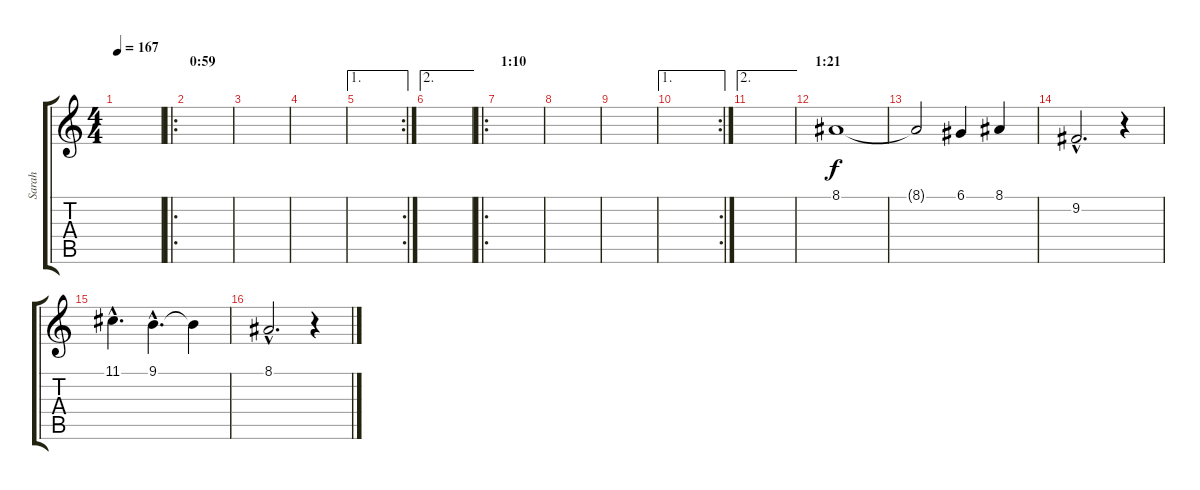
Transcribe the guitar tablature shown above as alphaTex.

\track ("Sarah" "Sarah") {instrument choiraahs}
\staff {score tabs}
\tuning (D4 A3 F3 C3 G2 D2) {hide}
\ts (4 4)
\tempo 167
\clef g2
\ks c
|
\ro
\section ("" "0:59")
|
|
|
\ae 1
\rc 2
|
\ae 2
|
\ro
\section ("" "1:10")
|
|
|
\ae 1
\rc 2
|
\ae 2
|
\section ("" "1:21")
8.1.1 |
8.1{t}.2 6.1.4 8.1.4 |
9.2{hac}.2{d} r.4 |
11.1{hac}.4{d} 9.1{hac}.4{d} 9.1{t}.4 |
8.1{hac}.2{d} r.4
